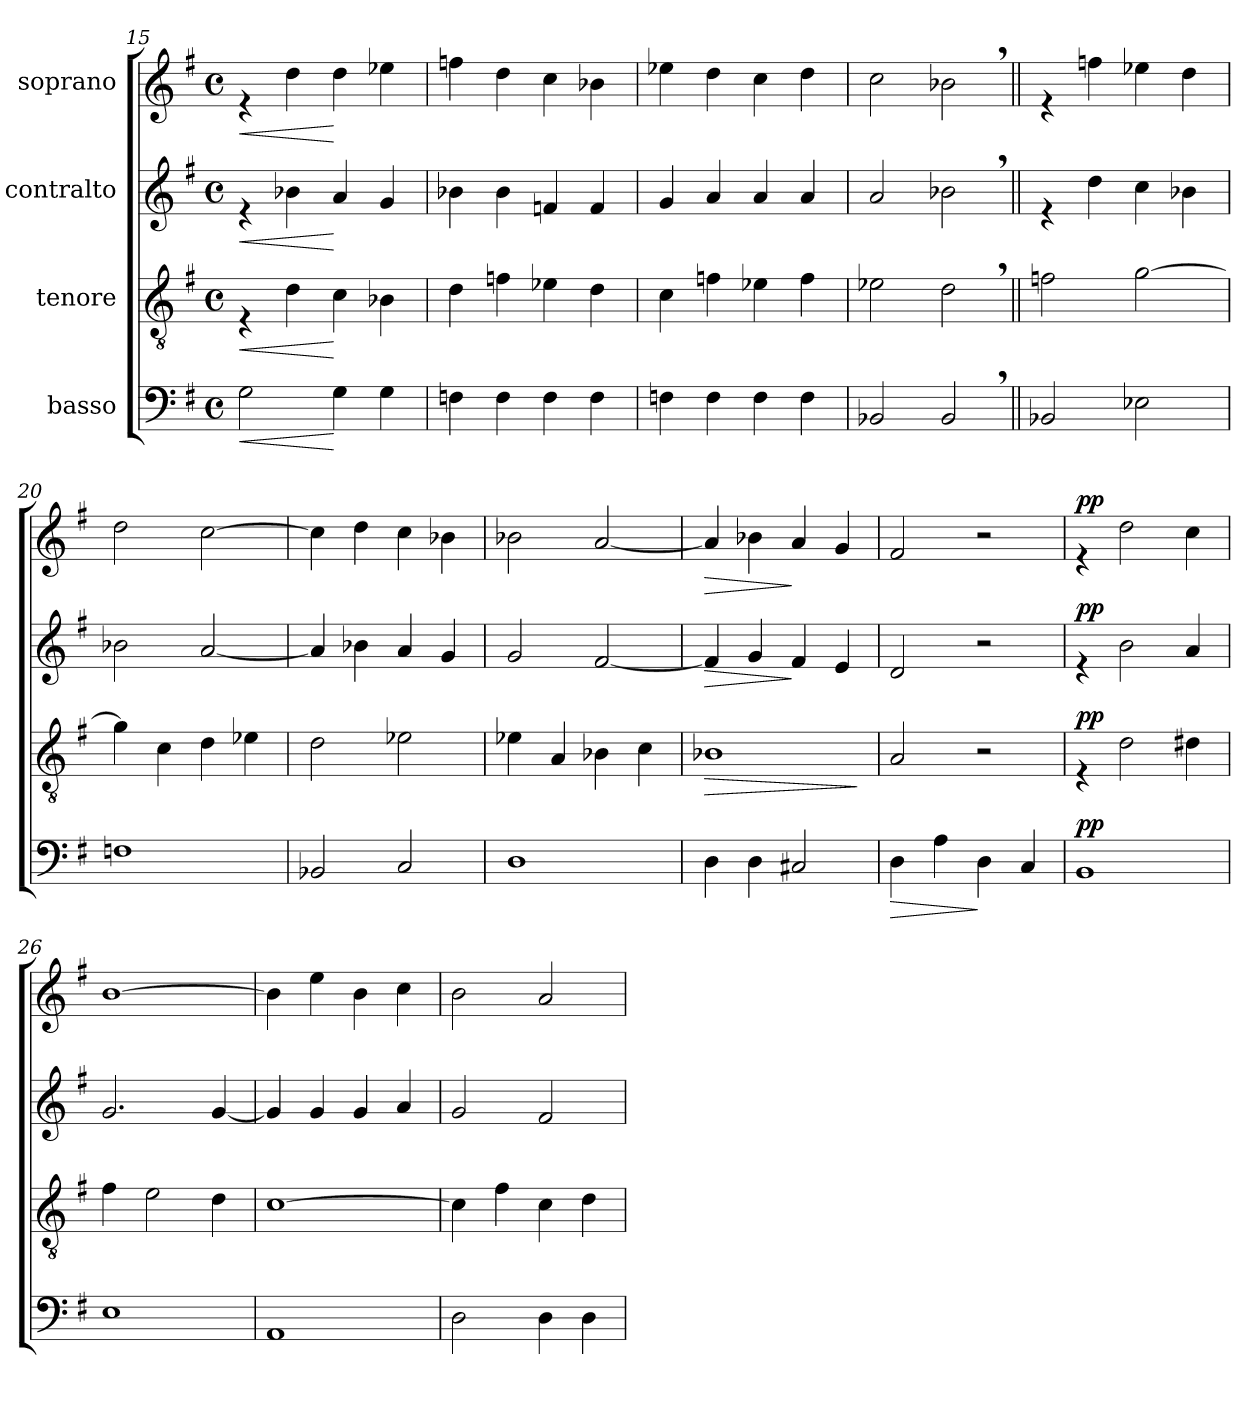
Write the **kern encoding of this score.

**kern	**dynam	**kern	**dynam	**kern	**dynam	**kern	**dynam
*part4	*part4	*part3	*part3	*part2	*part2	*part1	*part1
*staff4	*staff4	*staff3	*staff3	*staff2	*staff2	*staff1	*staff1
*I"basso	*	*I"tenore	*	*I"contralto	*	*I"soprano	*
!!LO:LB:g=z
*clefF4	*	*clefGv2	*	*clefG2	*	*clefG2	*
*k[f#]	*	*k[f#]	*	*k[f#]	*	*k[f#]	*
*G:	*	*G:	*	*G:	*	*G:	*
*M4/4	*	*M4/4	*	*M4/4	*	*M4/4	*
*met(c)	*	*met(c)	*	*met(c)	*	*met(c)	*
=15	=15	=15	=15	=15	=15	=15	=15
!	!LO:HP:b	!	!LO:HP:b	!	!LO:HP:b	!	!LO:HP:b
2G\	<	4rE	<	4re	<	4re	<
.	.	4d\	.	4b-X\	.	4dd\	.
4G\	[	4c\	[	4a/	[	4dd\	[
4G\	.	4B-X\	.	4g/	.	4ee-X\	.
=16	=16	=16	=16	=16	=16	=16	=16
4Fn\	.	4d\	.	4b-X\	.	4ffn\	.
4F\	.	4fn\	.	4b-\	.	4dd\	.
4F\	.	4e-X\	.	4fn/	.	4cc\	.
4F\	.	4d\	.	4f/	.	4b-X\	.
=17	=17	=17	=17	=17	=17	=17	=17
4Fn\	.	4c\	.	4g/	.	4ee-X\	.
4F\	.	4fn\	.	4a/	.	4dd\	.
4F\	.	4e-X\	.	4a/	.	4cc\	.
4F\	.	4f\	.	4a/	.	4dd\	.
=18	=18	=18	=18	=18	=18	=18	=18
2BB-X/	.	2e-X\	.	2a/	.	2cc\	.
2BB-,</	.	2d,<\	.	2b-X,<\	.	2b-X,>\	.
!!LO:PB:g=z
=19||	=19||	=19||	=19||	=19||	=19||	=19||	=19||
2BB-X/	.	2fn\	.	4re	.	4re	.
.	.	.	.	4dd\	.	4ffn\	.
2E-X\	.	[>2g\	.	4cc\	.	4ee-X\	.
.	.	.	.	4b-X\	.	4dd\	.
=20	=20	=20	=20	=20	=20	=20	=20
1Fn	.	4g\]	.	2b-X\	.	2dd\	.
.	.	4c\	.	.	.	.	.
.	.	4d\	.	[<2a/	.	[>2cc\	.
.	.	4e-X\	.	.	.	.	.
=21	=21	=21	=21	=21	=21	=21	=21
2BB-X/	.	2d\	.	4a/]	.	4cc\]	.
.	.	.	.	4b-X\	.	4dd\	.
2C/	.	2e-X\	.	4a/	.	4cc\	.
.	.	.	.	4g/	.	4b-X\	.
=22	=22	=22	=22	=22	=22	=22	=22
1D	.	4e-X\	.	2g/	.	2b-X\	.
.	.	4A/	.	.	.	.	.
.	.	4B-X\	.	[<2f#/	.	[<2a/	.
.	.	4c\	.	.	.	.	.
=23	=23	=23	=23	=23	=23	=23	=23
!	!	!	!LO:HP:b	!	!LO:HP:b	!	!LO:HP:b
4D\	.	1B-X	>	4f#/]	>	4a/]	>
4D\	.	.	.	4g/	.	4b-X\	.
2C#X/	.	.	.	4f#/	]	4a/	]
.	.	.	.	4e/	.	4g/	.
.	.	.	]	.	.	.	.
!!LO:LB:g=z
=24	=24	=24	=24	=24	=24	=24	=24
!	!LO:HP:b	!	!	!	!	!	!
4D\	>	2A/	.	2d/	.	2f#/	.
4A\	.	.	.	.	.	.	.
4D\	]	2r	.	2r	.	2r	.
4C/	.	.	.	.	.	.	.
=25	=25	=25	=25	=25	=25	=25	=25
!	!LO:DY:a	!	!LO:DY:a	!	!LO:DY:a	!	!LO:DY:a
1BB	pp	4rE	pp	4re	pp	4re	pp
.	.	2d\	.	2b\	.	2dd\	.
.	.	4d#X\	.	4a/	.	4cc\	.
=26	=26	=26	=26	=26	=26	=26	=26
1E	.	4f#\	.	2.g/	.	[>1b	.
.	.	2e\	.	.	.	.	.
.	.	4d\	.	[<4g/	.	.	.
=27	=27	=27	=27	=27	=27	=27	=27
1AA	.	[>1c	.	4g/]	.	4b\]	.
.	.	.	.	4g/	.	4ee\	.
.	.	.	.	4g/	.	4b\	.
.	.	.	.	4a/	.	4cc\	.
=28	=28	=28	=28	=28	=28	=28	=28
2D\	.	4c\]	.	2g/	.	2b\	.
.	.	4f#\	.	.	.	.	.
4D\	.	4c\	.	2f#/	.	2a/	.
4D\	.	4d\	.	.	.	.	.
=	=	=	=	=	=	=	=
*-	*-	*-	*-	*-	*-	*-	*-
